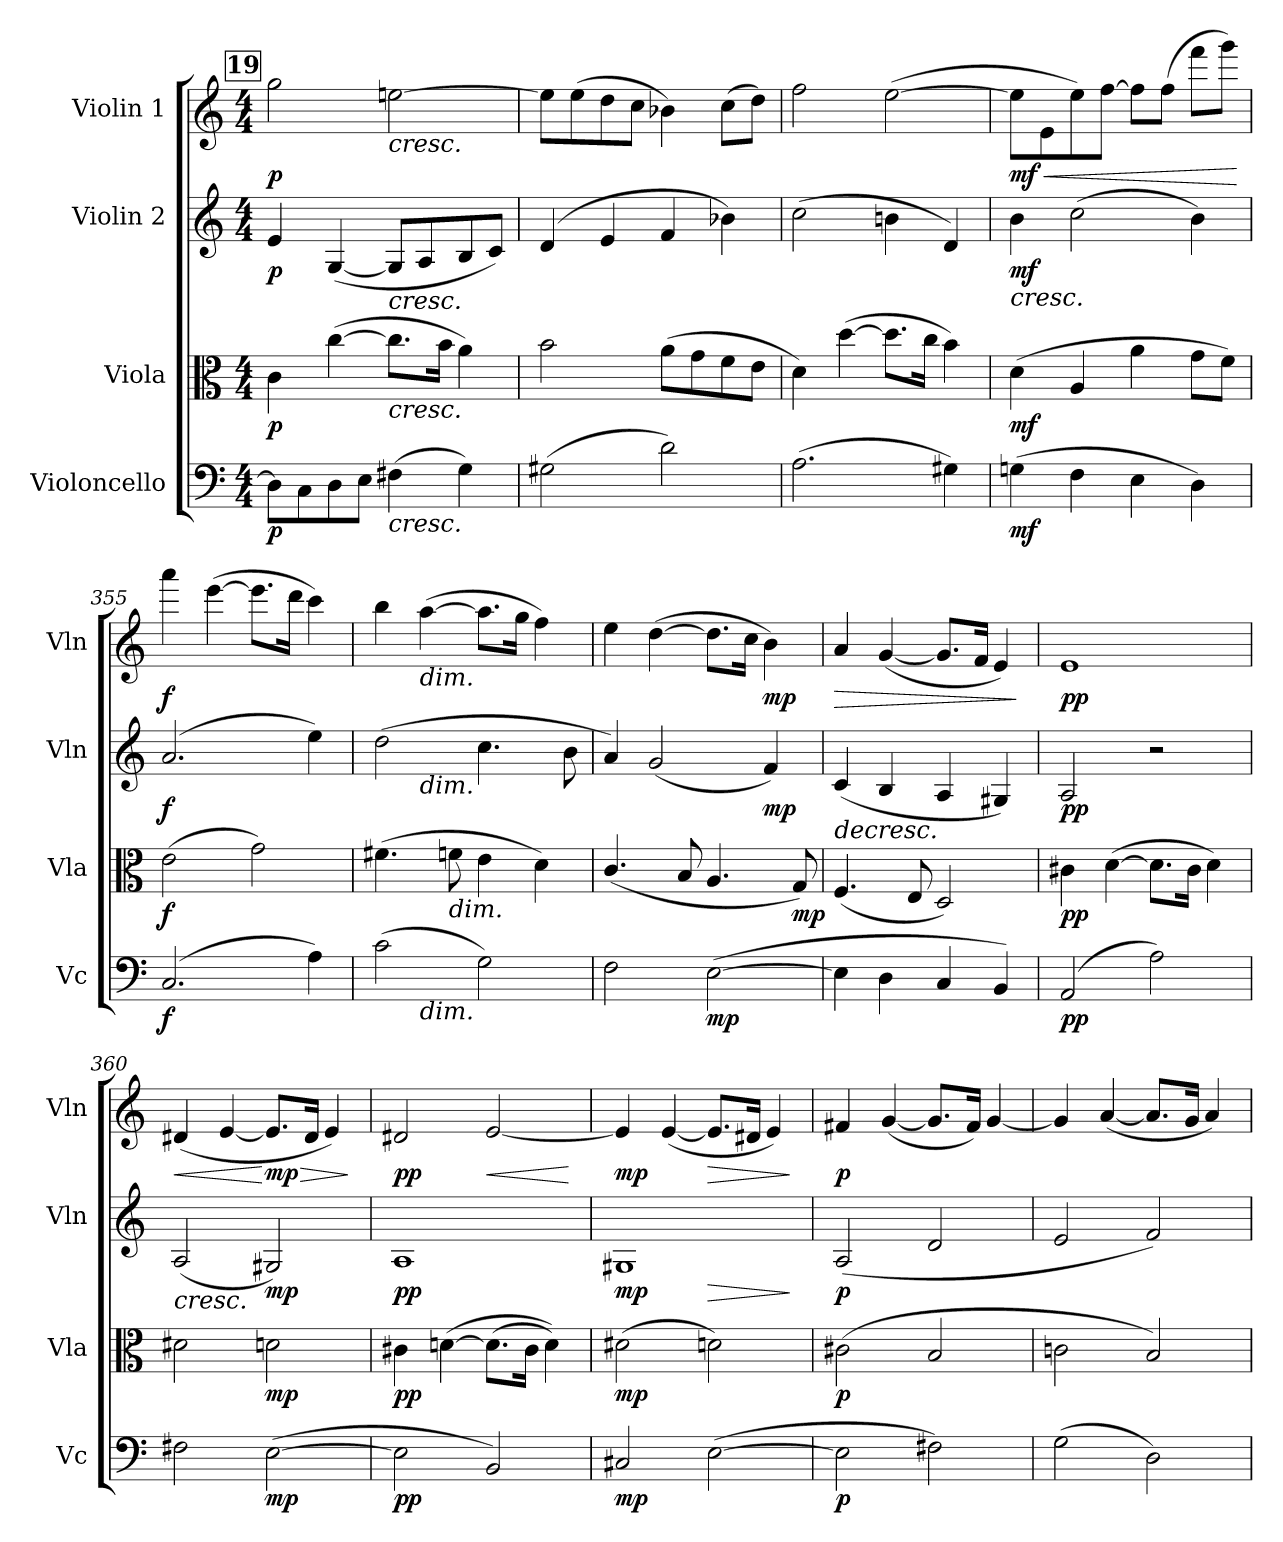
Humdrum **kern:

**kern	**dynam	**kern	**dynam	**kern	**dynam	**kern	**dynam
*part4	*part4	*part3	*part3	*part2	*part2	*part1	*part1
*staff4	*staff4	*staff3	*staff3	*staff2	*staff2	*staff1	*staff1
*I"Violoncello	*	*I"Viola	*	*I"Violin 2	*	*I"Violin 1	*
*I'Vc	*	*I'Vla	*	*I'Vln	*	*I'Vln	*
!!LO:PB:g=z
*clefF4	*	*clefC3	*	*clefG2	*	*clefG2	*
*k[]	*	*k[]	*	*k[]	*	*k[]	*
*M4/4	*	*M4/4	*	*M4/4	*	*M4/4	*
!!LO:REH:place=s1:a:B:fs=14:t=19
=351	=351	=351	=351	=351	=351	=351	=351
!	!LO:DY:b	!	!LO:DY:b	!	!LO:DY:b	!	!LO:DY:b
8D\L]	p	4c\	p	4e/	p	2gg\	p
8C\	.	.	.	.	.	.	.
8D\	.	(>[4cc\	.	(<[4G/	.	.	.
8E\J	.	.	.	.	.	.	.
!	!	!	!	!	!	!LO:TX:b:i:t=cresc.	!
!	!	!	!	!LO:TX:b:i:t=cresc.	!	!	!
!	!	!LO:TX:b:i:t=cresc.	!	!	!	!	!
!LO:TX:b:i:t=cresc.	!	!	!	!	!	!	!
(>4F#X\	.	8.cc\L]	.	8G/L]	.	[2een\	.
.	.	.	.	8A/	.	.	.
.	.	16b\Jk	.	.	.	.	.
4G\)	.	4a\)	.	8B/	.	.	.
.	.	.	.	8c/J)	.	.	.
=352	=352	=352	=352	=352	=352	=352	=352
(>2G#X\	.	2b\	.	(>4d/	.	8ee\L]	.
.	.	.	.	.	.	(>8ee\	.
.	.	.	.	4e/	.	8dd\	.
.	.	.	.	.	.	8cc\J	.
2d\)	.	(>8a\L	.	4f/	.	4b-X\)	.
.	.	8g\	.	.	.	.	.
.	.	8f\	.	4b-X\)	.	(>8cc\L	.
.	.	8e\J	.	.	.	8dd\J)	.
=353	=353	=353	=353	=353	=353	=353	=353
(>2.A\	.	4d\)	.	(>2cc\	.	2ff\	.
.	.	(>[4dd\	.	.	.	.	.
.	.	8.dd\L]	.	4bn\	.	(>[2ee\	.
.	.	16cc\Jk	.	.	.	.	.
4G#X\)	.	4b\)	.	4d/)	.	.	.
=354	=354	=354	=354	=354	=354	=354	=354
!	!LO:DY:b	!	!LO:DY:b	!	!LO:HP:b	!	!LO:HP:b
!	!	!	!	!	!LO:DY:n=1:b	!	!LO:DY:n=1:b
(>4Gn\	mf	(>4d\	mf	4b\	< mf	8ee\L]	< mf
.	.	.	.	.	.	8e\	.
4F\	.	4A/	.	(>2cc\	.	8ee\)	.
.	.	.	.	.	.	[8ff\J	.
4E\	.	4a\	.	.	.	8ff\L]	.
.	.	.	.	.	.	(>8ff\J	.
4D\)	.	8g\L	.	4b\)	.	8fff\L	.
.	.	8f\J)	.	.	.	8ggg\J)	.
.	.	.	.	.	.	.	[
!!LO:LB:g=z
=355	=355	=355	=355	=355	=355	=355	=355
!	!LO:DY:b	!	!LO:DY:b	!	!LO:DY:b	!	!LO:DY:b
(>2.C/	f	(>2e\	f	(>2.a/	f	4aaa\	f
.	.	.	.	.	.	(>[4eee\	.
.	.	2g\)	.	.	.	8.eee\L]	.
.	.	.	.	.	.	16ddd\Jk	.
4A\)	.	.	.	4ee\)	.	4ccc\)	.
=356	=356	=356	=356	=356	=356	=356	=356
*^	*	*	*	*^	*	*	*
(>2c\	4rAAAyy	.	(>4.f#X\	.	(>2dd\	4rFyy	.	4bb\	.
!	!	!	!	!	!	!	!	!LO:TX:b:i:t=dim.	!
!	!	!	!	!	!	!LO:TX:b:i:t=dim.	!	!	!
!	!LO:TX:b:i:t=dim.	!	!	!	!	!	!	!	!
.	4rBByy	.	.	.	.	4rgyy	.	(>[4aa\	.
!	!	!	!LO:TX:b:i:t=dim.	!	!	!	!	!	!
.	.	.	8fn\	.	.	.	.	.	.
2G\)	2rGGyy	.	4e\	.	4.cc\	2reyy	.	8.aa\L]	.
.	.	.	.	.	.	.	.	16gg\Jk	.
.	.	.	4d\)	.	.	.	.	4ff\)	.
.	.	.	.	.	8b\	.	.	.	.
*v	*v	*	*	*	*v	*v	*	*	*
=357	=357	=357	=357	=357	=357	=357	=357
2F\	.	(<4.c/	.	4a/)	.	4ee\	.
.	.	.	.	(<2g/	.	(>[4dd\	.
.	.	8B/	.	.	.	.	.
!	!LO:DY:b	!	!	!	!	!	!
(>[2E\	mp	4.A/	.	.	.	8.dd\L]	.
.	.	.	.	.	.	16cc\Jk	.
!	!	!	!	!	!LO:DY:b	!	!LO:DY:b
.	.	.	.	4f/)	mp	4b\)	mp
!	!	!	!LO:DY:b	!	!	!	!
.	.	8G/)	mp	.	.	.	.
=358	=358	=358	=358	=358	=358	=358	=358
!	!	!	!	!	!LO:HP:b	!	!LO:HP:b
4E\]	.	(<4.F/	.	(<4c/	>	4a/	>
4D\	.	.	.	4B/	.	(<[4g/	.
.	.	8E/	.	.	.	.	.
4C/	.	2D/)	.	4A/	.	8.g/L]	.
.	.	.	.	.	.	16f/Jk	.
4BB/)	.	.	.	4G#X/)	.	4e/)	.
.	.	.	.	.	[	.	]
!!LO:LB:g=z
=359	=359	=359	=359	=359	=359	=359	=359
!	!LO:DY:b	!	!LO:DY:b	!	!LO:DY:b	!	!LO:DY:b
(>2AA/	pp	4c#X\	pp	2A/	pp	1e	pp
.	.	(>[4d\	.	.	.	.	.
2A\)	.	8.d\L]	.	2r	.	.	.
.	.	16c#\Jk	.	.	.	.	.
.	.	4d\)	.	.	.	.	.
=360	=360	=360	=360	=360	=360	=360	=360
!	!	!	!	!	!LO:HP:b	!	!LO:HP:b
2F#X\	.	2d#X\	.	(<2A/	<	(<4d#X/	<
.	.	.	.	.	.	[4e/	.
!	!LO:DY:b	!	!LO:DY:b	!	!LO:DY:n=1:b	!	!LO:HP:n=1:b
!	!	!	!	!	!	!	!LO:DY:n=1:b
(>[2E\	mp	2dn\	mp	2G#X/)	] mp	8.e/L]	[ > mp
.	.	.	.	.	.	16d#/Jk	.
.	.	.	.	.	.	4e/)	.
.	.	.	.	.	[	.	]
=361	=361	=361	=361	=361	=361	=361	=361
*	*	*	*	*^	*	*	*
!	!LO:DY:b	!	!LO:DY:b	!	!	!LO:DY:b	!	!LO:DY:b
2E\]	pp	4c#X\	pp	1A	2ryy	pp	2d#X/	pp
.	.	(>[4dni\	.	.	.	.	.	.
!	!	!	!	!	!	!	!	!LO:HP:b
2BB/)	.	(>8.d\L]	.	.	2ryy	.	[2e/	<
.	.	16c#\Jk	.	.	.	.	.	.
.	.	4d\))	.	.	.	.	.	.
*	*	*	*	*v	*v	*	*	*
.	.	.	.	.	.	.	[
=362	=362	=362	=362	=362	=362	=362	=362
*	*	*	*	*^	*	*	*
!	!LO:DY:b	!	!LO:DY:b	!	!	!LO:DY:b	!	!LO:DY:b
2C#X/	mp	(>2d#X\	mp	2ryy	1G#X	mp	4e/]	mp
.	.	.	.	.	.	.	(<[4e/	.
!	!	!	!	!	!	!LO:HP:b	!	!LO:HP:b
(>[2E\	.	2dn\)	.	2ryy	.	>	8.e/L]	>
.	.	.	.	.	.	.	16d#X/Jk	.
.	.	.	.	.	.	.	4e/)	.
*	*	*	*	*v	*v	*	*	*
.	.	.	.	.	]	.	]
!!LO:LB:g=z
=363	=363	=363	=363	=363	=363	=363	=363
!	!LO:DY:b	!	!LO:DY:b	!	!LO:DY:b	!	!LO:DY:b
2E\]	p	(>2c#X\	p	(>2A/	p	4f#X/	p
.	.	.	.	.	.	(<[4g/	.
2F#X\)	.	2B/	.	2d/	.	8.g/L]	.
.	.	.	.	.	.	16f#/Jk)	.
.	.	.	.	.	.	[4g/	.
=364	=364	=364	=364	=364	=364	=364	=364
(>2G\	.	2cn\	.	2e/	.	4g/]	.
.	.	.	.	.	.	(<[4a/	.
2D\)	.	2B/)	.	2f/)	.	8.a/L]	.
.	.	.	.	.	.	16g/Jk	.
.	.	.	.	.	.	4a/)	.
=	=	=	=	=	=	=	=
*-	*-	*-	*-	*-	*-	*-	*-
